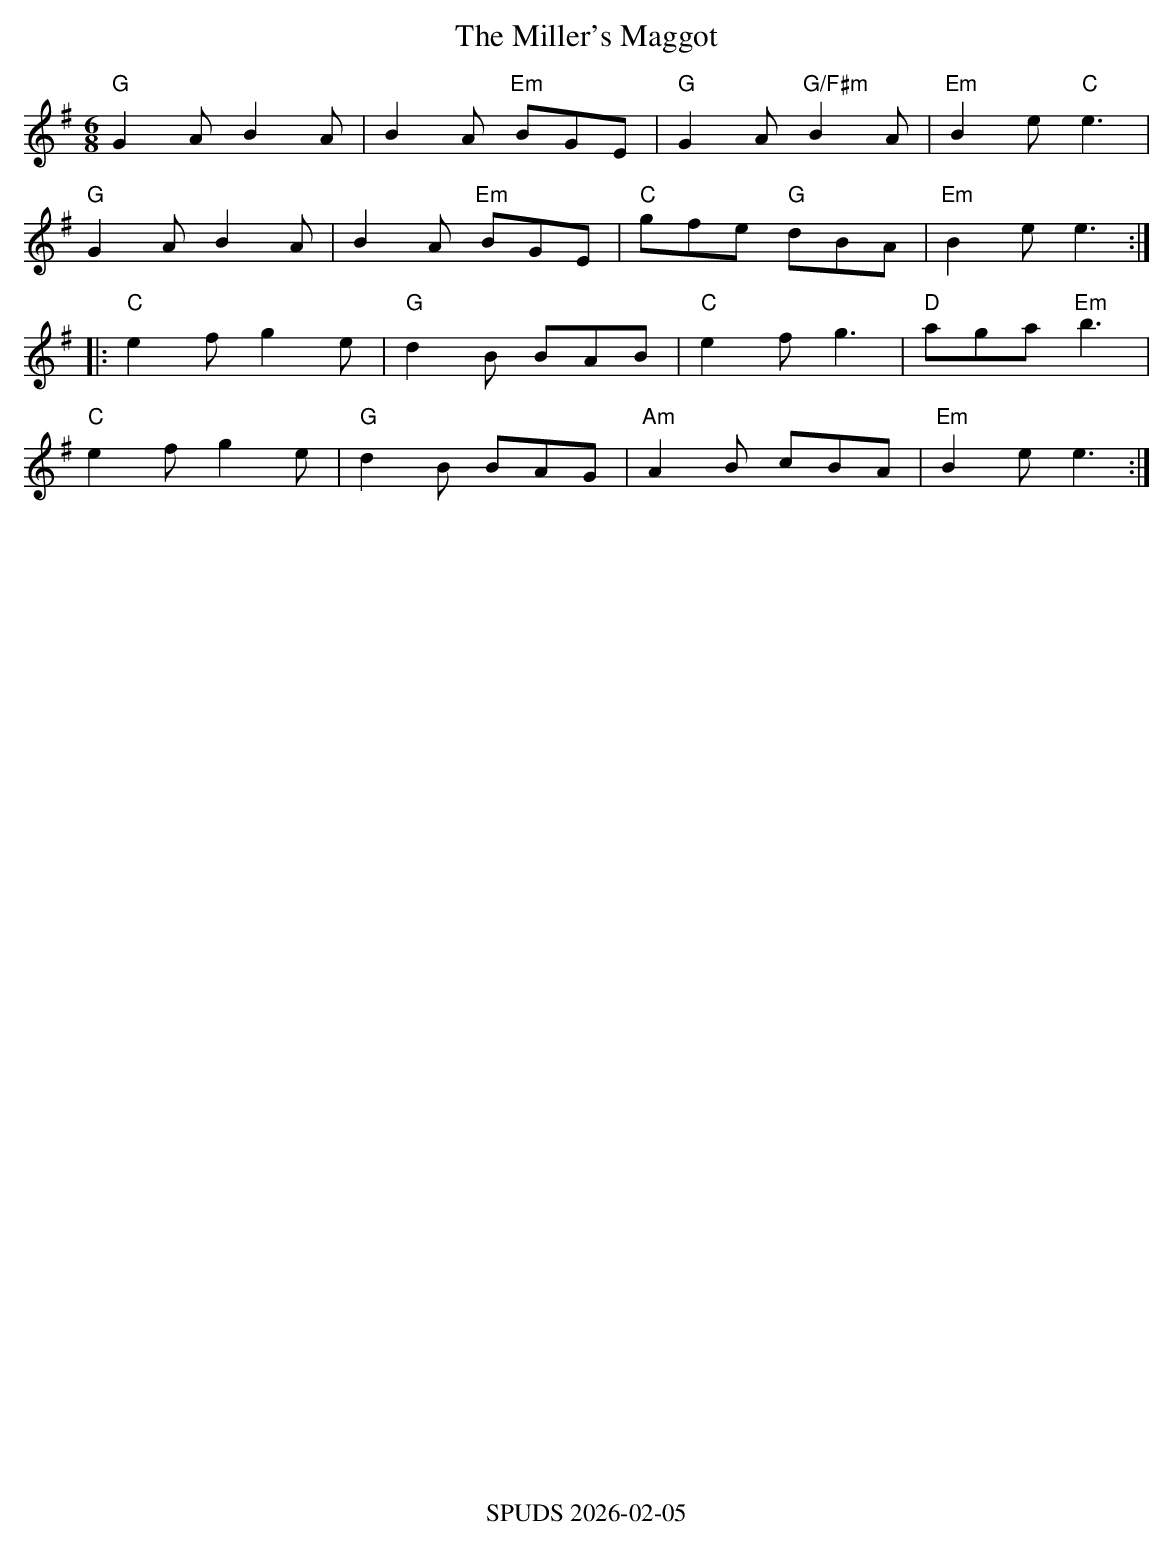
X:1
T:Miller's Maggot, The
M:6/8
L:1/8
K:Em
"G"G2A B2A|B2A "Em"BGE|"G"G2A "G/F#m"B2A|"Em"B2e "C"e3|
"G"G2A B2A|B2A "Em"BGE|"C"gfe "G"dBA|"Em"B2e e3:|
|:"C"e2f g2e|"G"d2B BAB|"C"e2f g3|"D"aga "Em"b3|
"C"e2f g2e|"G"d2B BAG|"Am"A2B cBA|"Em"B2e e3:|
